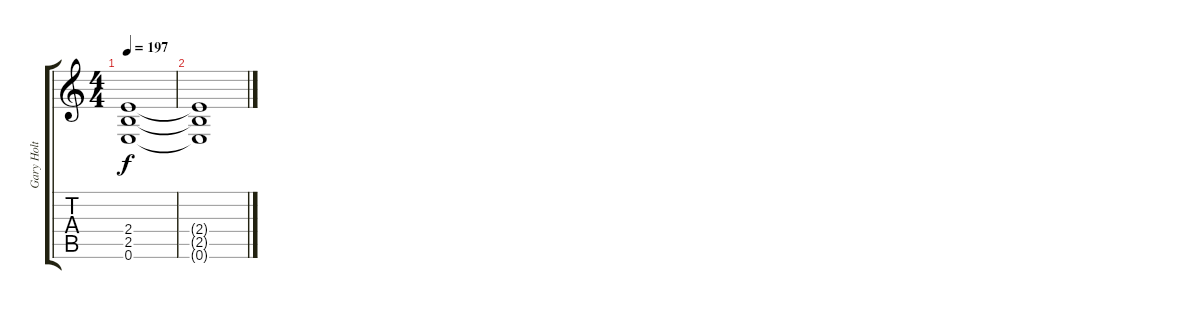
\track ("Gary Holt" "Gary Holt") {instrument distortionguitar}
\staff {score tabs}
\tuning (E4 B3 G3 D3 A2 E2) {hide}
\ts (4 4)
\tempo 197
\clef g2
\ks c
(2.4{t} 2.5{t} 0.6{t}).1{dy f} |
(2.4{t} 2.5{t} 0.6{t}).1
